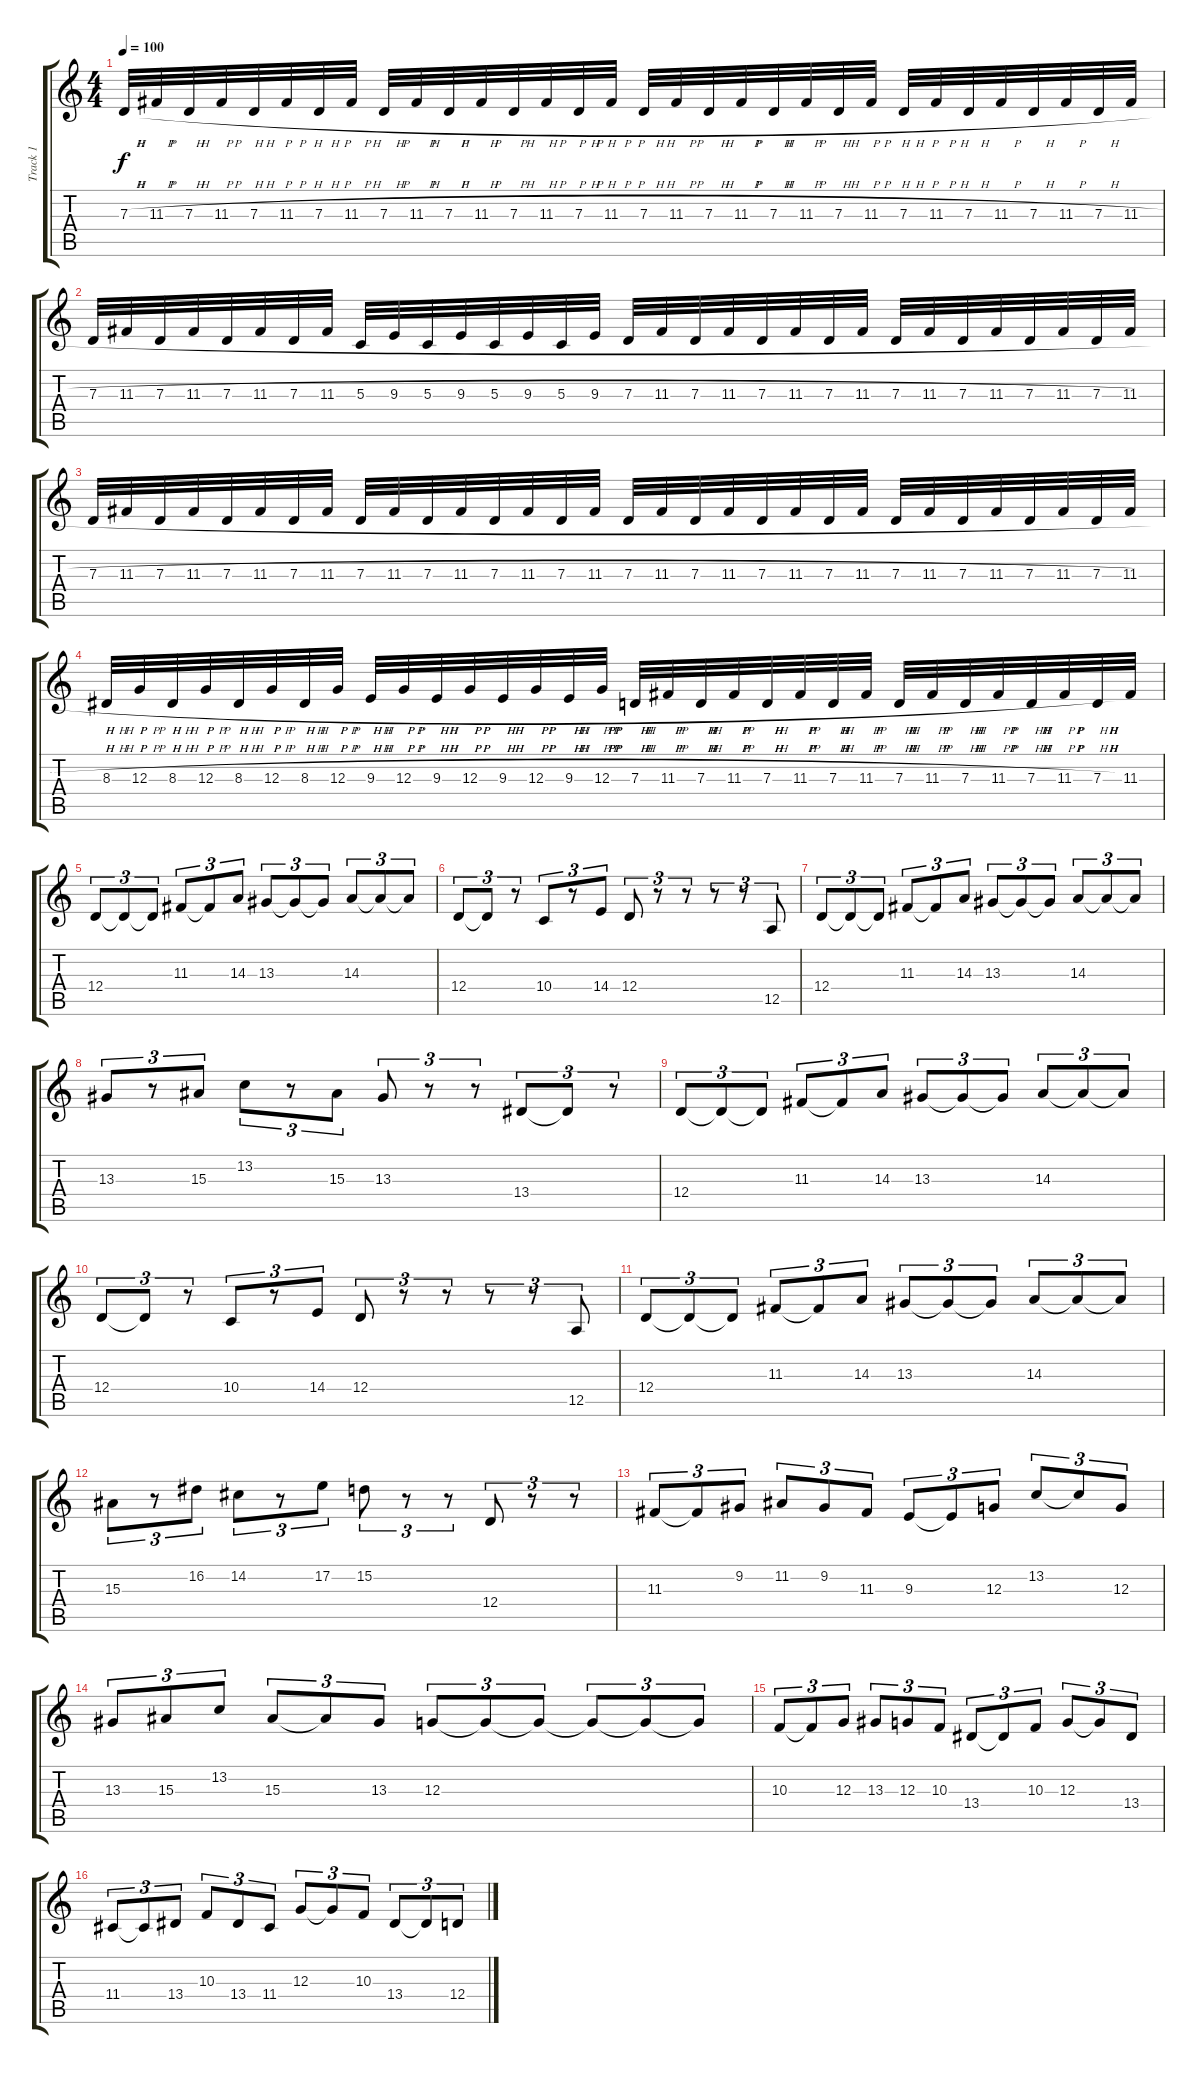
\track ("Track 1" "Track 1") {instrument vibraphone}
\staff {score tabs}
\tuning (E4 B3 G3 D3 A2 E2) {hide}
\ts (4 4)
\tempo 100
\clef g2
\ks c
7.3{h}.32{dy f} 11.3{h}.32 7.3{h}.32 11.3{h}.32 7.3{h}.32 11.3{h}.32 7.3{h}.32 11.3{h}.32 7.3{h}.32 11.3{h}.32 7.3{h}.32 11.3{h}.32 7.3{h}.32 11.3{h}.32 7.3{h}.32 11.3{h}.32 7.3{h}.32 11.3{h}.32 7.3{h}.32 11.3{h}.32 7.3{h}.32 11.3{h}.32 7.3{h}.32 11.3{h}.32 7.3{h}.32 11.3{h}.32 7.3{h}.32 11.3{h}.32 7.3{h}.32 11.3{h}.32 7.3{h}.32 11.3{h}.32 |
7.3{h}.32 11.3{h}.32 7.3{h}.32 11.3{h}.32 7.3{h}.32 11.3{h}.32 7.3{h}.32 11.3{h}.32 5.3{h}.32 9.3{h}.32 5.3{h}.32 9.3{h}.32 5.3{h}.32 9.3{h}.32 5.3{h}.32 9.3{h}.32 7.3{h}.32 11.3{h}.32 7.3{h}.32 11.3{h}.32 7.3{h}.32 11.3{h}.32 7.3{h}.32 11.3{h}.32 7.3{h}.32 11.3{h}.32 7.3{h}.32 11.3{h}.32 7.3{h}.32 11.3{h}.32 7.3{h}.32 11.3{h}.32 |
7.3{h}.32 11.3{h}.32 7.3{h}.32 11.3{h}.32 7.3{h}.32 11.3{h}.32 7.3{h}.32 11.3{h}.32 7.3{h}.32 11.3{h}.32 7.3{h}.32 11.3{h}.32 7.3{h}.32 11.3{h}.32 7.3{h}.32 11.3{h}.32 7.3{h}.32 11.3{h}.32 7.3{h}.32 11.3{h}.32 7.3{h}.32 11.3{h}.32 7.3{h}.32 11.3{h}.32 7.3{h}.32 11.3{h}.32 7.3{h}.32 11.3{h}.32 7.3{h}.32 11.3{h}.32 7.3{h}.32 11.3{h}.32 |
8.3{h}.32 12.3{h}.32 8.3{h}.32 12.3{h}.32 8.3{h}.32 12.3{h}.32 8.3{h}.32 12.3{h}.32 9.3{h}.32 12.3{h}.32 9.3{h}.32 12.3{h}.32 9.3{h}.32 12.3{h}.32 9.3{h}.32 12.3{h}.32 7.3{h}.32 11.3{h}.32 7.3{h}.32 11.3{h}.32 7.3{h}.32 11.3{h}.32 7.3{h}.32 11.3{h}.32 7.3{h}.32 11.3{h}.32 7.3{h}.32 11.3{h}.32 7.3{h}.32 11.3{h}.32 7.3{h}.32 11.3.32 |
12.4.8{tu (3 2)} 12.4{t}.8{tu (3 2)} 12.4{t}.8{tu (3 2)} 11.3.8{tu (3 2)} 11.3{t}.8{tu (3 2)} 14.3.8{tu (3 2)} 13.3.8{tu (3 2)} 13.3{t}.8{tu (3 2)} 13.3{t}.8{tu (3 2)} 14.3.8{tu (3 2)} 14.3{t}.8{tu (3 2)} 14.3{t}.8{tu (3 2)} |
12.4.8{tu (3 2)} 12.4{t}.8{tu (3 2)} r.8{tu (3 2)} 10.4.8{tu (3 2)} r.8{tu (3 2)} 14.4.8{tu (3 2)} 12.4.8{tu (3 2)} r.8{tu (3 2)} r.8{tu (3 2)} r.8{tu (3 2)} r.8{tu (3 2)} 12.5.8{tu (3 2)} |
12.4.8{tu (3 2)} 12.4{t}.8{tu (3 2)} 12.4{t}.8{tu (3 2)} 11.3.8{tu (3 2)} 11.3{t}.8{tu (3 2)} 14.3.8{tu (3 2)} 13.3.8{tu (3 2)} 13.3{t}.8{tu (3 2)} 13.3{t}.8{tu (3 2)} 14.3.8{tu (3 2)} 14.3{t}.8{tu (3 2)} 14.3{t}.8{tu (3 2)} |
13.3.8{tu (3 2)} r.8{tu (3 2)} 15.3.8{tu (3 2)} 13.2.8{tu (3 2)} r.8{tu (3 2)} 15.3.8{tu (3 2)} 13.3.8{tu (3 2)} r.8{tu (3 2)} r.8{tu (3 2)} 13.4.8{tu (3 2)} 13.4{t}.8{tu (3 2)} r.8{tu (3 2)} |
12.4.8{tu (3 2)} 12.4{t}.8{tu (3 2)} 12.4{t}.8{tu (3 2)} 11.3.8{tu (3 2)} 11.3{t}.8{tu (3 2)} 14.3.8{tu (3 2)} 13.3.8{tu (3 2)} 13.3{t}.8{tu (3 2)} 13.3{t}.8{tu (3 2)} 14.3.8{tu (3 2)} 14.3{t}.8{tu (3 2)} 14.3{t}.8{tu (3 2)} |
12.4.8{tu (3 2)} 12.4{t}.8{tu (3 2)} r.8{tu (3 2)} 10.4.8{tu (3 2)} r.8{tu (3 2)} 14.4.8{tu (3 2)} 12.4.8{tu (3 2)} r.8{tu (3 2)} r.8{tu (3 2)} r.8{tu (3 2)} r.8{tu (3 2)} 12.5.8{tu (3 2)} |
12.4.8{tu (3 2)} 12.4{t}.8{tu (3 2)} 12.4{t}.8{tu (3 2)} 11.3.8{tu (3 2)} 11.3{t}.8{tu (3 2)} 14.3.8{tu (3 2)} 13.3.8{tu (3 2)} 13.3{t}.8{tu (3 2)} 13.3{t}.8{tu (3 2)} 14.3.8{tu (3 2)} 14.3{t}.8{tu (3 2)} 14.3{t}.8{tu (3 2)} |
15.3.8{tu (3 2)} r.8{tu (3 2)} 16.2.8{tu (3 2)} 14.2.8{tu (3 2)} r.8{tu (3 2)} 17.2.8{tu (3 2)} 15.2.8{tu (3 2)} r.8{tu (3 2)} r.8{tu (3 2)} 12.4.8{tu (3 2)} r.8{tu (3 2)} r.8{tu (3 2)} |
11.3.8{tu (3 2)} 11.3{t}.8{tu (3 2)} 9.2.8{tu (3 2)} 11.2.8{tu (3 2)} 9.2.8{tu (3 2)} 11.3.8{tu (3 2)} 9.3.8{tu (3 2)} 9.3{t}.8{tu (3 2)} 12.3.8{tu (3 2)} 13.2.8{tu (3 2)} 13.2{t}.8{tu (3 2)} 12.3.8{tu (3 2)} |
13.3.8{tu (3 2)} 15.3.8{tu (3 2)} 13.2.8{tu (3 2)} 15.3.8{tu (3 2)} 15.3{t}.8{tu (3 2)} 13.3.8{tu (3 2)} 12.3.8{tu (3 2)} 12.3{t}.8{tu (3 2)} 12.3{t}.8{tu (3 2)} 12.3{t}.8{tu (3 2)} 12.3{t}.8{tu (3 2)} 12.3{t}.8{tu (3 2)} |
10.3.8{tu (3 2)} 10.3{t}.8{tu (3 2)} 12.3.8{tu (3 2)} 13.3.8{tu (3 2)} 12.3.8{tu (3 2)} 10.3.8{tu (3 2)} 13.4.8{tu (3 2)} 13.4{t}.8{tu (3 2)} 10.3.8{tu (3 2)} 12.3.8{tu (3 2)} 12.3{t}.8{tu (3 2)} 13.4.8{tu (3 2)} |
11.4.8{tu (3 2)} 11.4{t}.8{tu (3 2)} 13.4.8{tu (3 2)} 10.3.8{tu (3 2)} 13.4.8{tu (3 2)} 11.4.8{tu (3 2)} 12.3.8{tu (3 2)} 12.3{t}.8{tu (3 2)} 10.3.8{tu (3 2)} 13.4.8{tu (3 2)} 13.4{t}.8{tu (3 2)} 12.4.8{tu (3 2)}
